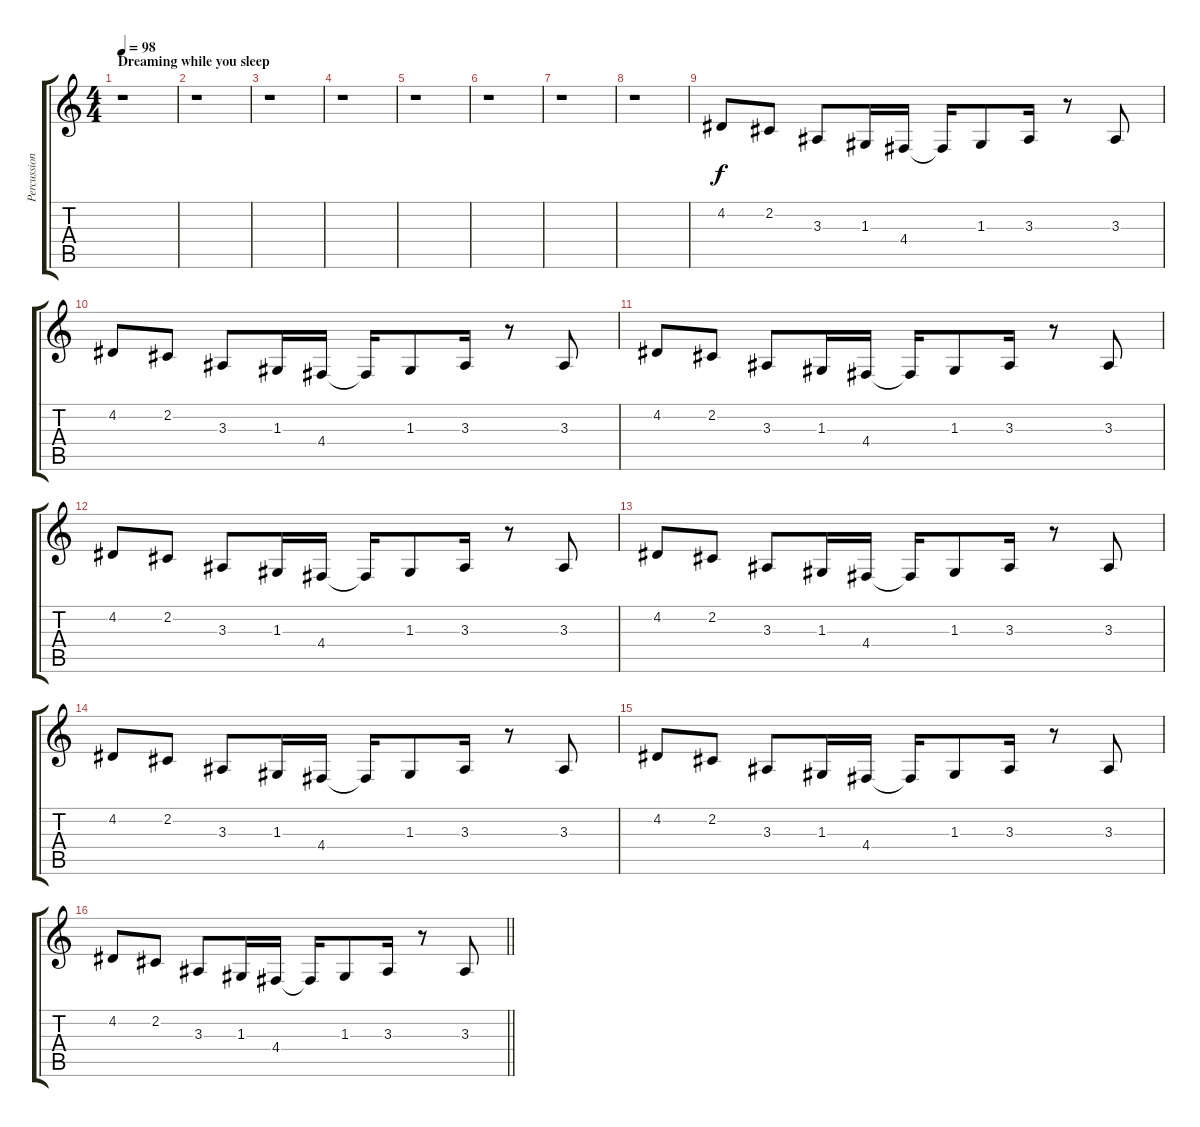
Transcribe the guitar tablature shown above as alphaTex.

\track ("Percussions" "Percussion") {instrument marimba}
\staff {score tabs}
\tuning (E4 B3 G3 D3 A2 E2) {hide}
\ts (4 4)
\section ("" "Dreaming while you sleep")
\tempo 98
\clef g2
\ks c
r.1{dy f} |
r.1 |
r.1 |
r.1 |
r.1 |
r.1 |
r.1 |
r.1 |
4.2.8 2.2.8 3.3.8 1.3.16 4.4.16 4.4{t}.16 1.3.8 3.3.16 r.8 3.3.8 |
4.2.8 2.2.8 3.3.8 1.3.16 4.4.16 4.4{t}.16 1.3.8 3.3.16 r.8 3.3.8 |
4.2.8 2.2.8 3.3.8 1.3.16 4.4.16 4.4{t}.16 1.3.8 3.3.16 r.8 3.3.8 |
4.2.8 2.2.8 3.3.8 1.3.16 4.4.16 4.4{t}.16 1.3.8 3.3.16 r.8 3.3.8 |
4.2.8 2.2.8 3.3.8 1.3.16 4.4.16 4.4{t}.16 1.3.8 3.3.16 r.8 3.3.8 |
4.2.8 2.2.8 3.3.8 1.3.16 4.4.16 4.4{t}.16 1.3.8 3.3.16 r.8 3.3.8 |
4.2.8 2.2.8 3.3.8 1.3.16 4.4.16 4.4{t}.16 1.3.8 3.3.16 r.8 3.3.8 |
\barLineRight lightlight
4.2.8 2.2.8 3.3.8 1.3.16 4.4.16 4.4{t}.16 1.3.8 3.3.16 r.8 3.3.8
